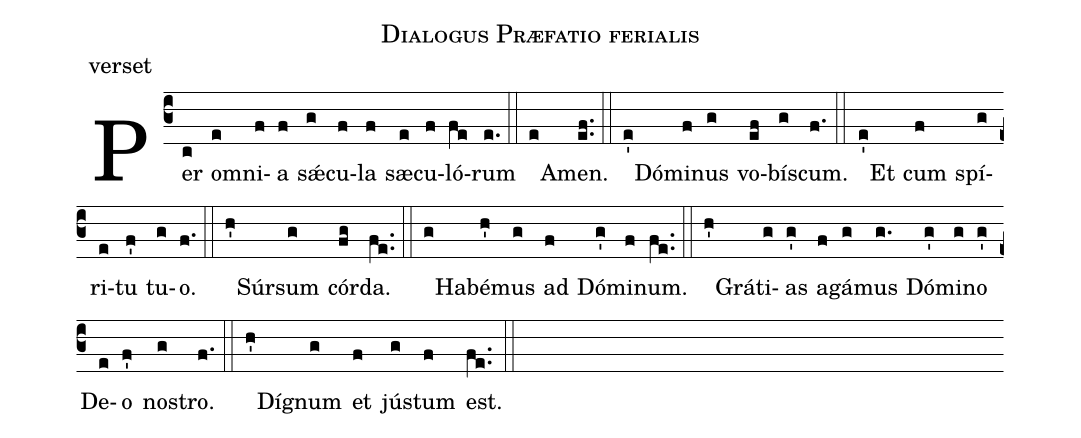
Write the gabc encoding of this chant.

name: Dialogus Præfatio ferialis;
office-part: verset;
%%
(c3)Per(c) om(e)ni(f)a(f) s<sp>'ae</sp>(g)cu(f)la(f) sæ(e)cu(f)ló(fe)rum(e.) (::)

℟{} A(e)men.(ef..) (::)

℣{} Dó(e')mi(f)nus(g) vo(ef)bí(g)scum.(f.) (::)

℟{} Et(e') cum(f) spí(g)ri(e)tu(f') tu(g)o.(f.) (::)

℣{} Súr(h')sum(g) cór(fg)da.(fe..) (::)

℟{} Ha(g)bé(h')mus(g) ad(f) Dó(g')mi(f)num.(fe..) (::)

℣{} Grá(h')ti(g)as(g') a(f)gá(g)mus(g.) Dó(g')mi(g)no(g') De(e)o(f') no(g)stro.(f.) (::)
℟{} Dí(h')gnum(g) et(f) jú(g)stum(f) est.(fe..) (::)
